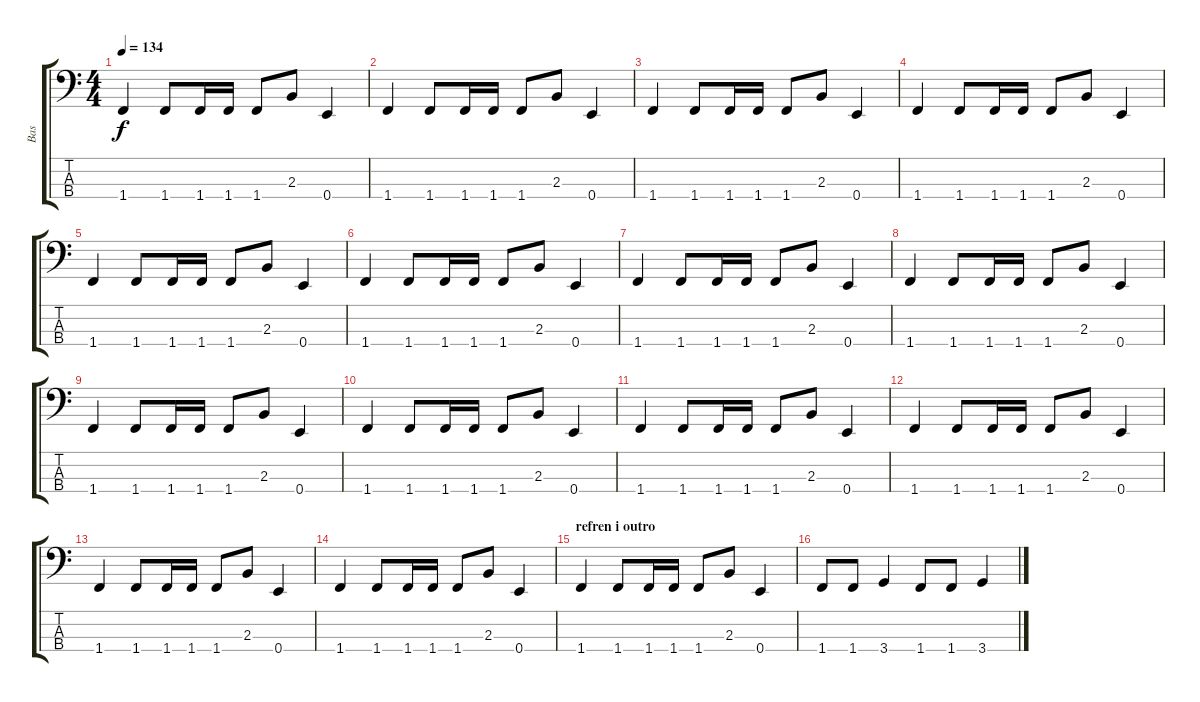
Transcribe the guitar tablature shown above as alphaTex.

\track ("Bas" "Bas") {instrument electricbassfinger}
\staff {score tabs}
\tuning (G2 D2 A1 E1) {hide}
\ts (4 4)
\tempo 134
\clef f4
\ks c
1.4.4{dy f} 1.4.8 1.4.16 1.4.16 1.4.8 2.3.8 0.4.4 |
1.4.4 1.4.8 1.4.16 1.4.16 1.4.8 2.3.8 0.4.4 |
1.4.4 1.4.8 1.4.16 1.4.16 1.4.8 2.3.8 0.4.4 |
1.4.4 1.4.8 1.4.16 1.4.16 1.4.8 2.3.8 0.4.4 |
1.4.4 1.4.8 1.4.16 1.4.16 1.4.8 2.3.8 0.4.4 |
1.4.4 1.4.8 1.4.16 1.4.16 1.4.8 2.3.8 0.4.4 |
1.4.4 1.4.8 1.4.16 1.4.16 1.4.8 2.3.8 0.4.4 |
1.4.4 1.4.8 1.4.16 1.4.16 1.4.8 2.3.8 0.4.4 |
1.4.4 1.4.8 1.4.16 1.4.16 1.4.8 2.3.8 0.4.4 |
1.4.4 1.4.8 1.4.16 1.4.16 1.4.8 2.3.8 0.4.4 |
1.4.4 1.4.8 1.4.16 1.4.16 1.4.8 2.3.8 0.4.4 |
1.4.4 1.4.8 1.4.16 1.4.16 1.4.8 2.3.8 0.4.4 |
1.4.4 1.4.8 1.4.16 1.4.16 1.4.8 2.3.8 0.4.4 |
1.4.4 1.4.8 1.4.16 1.4.16 1.4.8 2.3.8 0.4.4 |
\section ("" "refren i outro")
1.4.4 1.4.8 1.4.16 1.4.16 1.4.8 2.3.8 0.4.4 |
1.4.8 1.4.8 3.4.4 1.4.8 1.4.8 3.4.4
